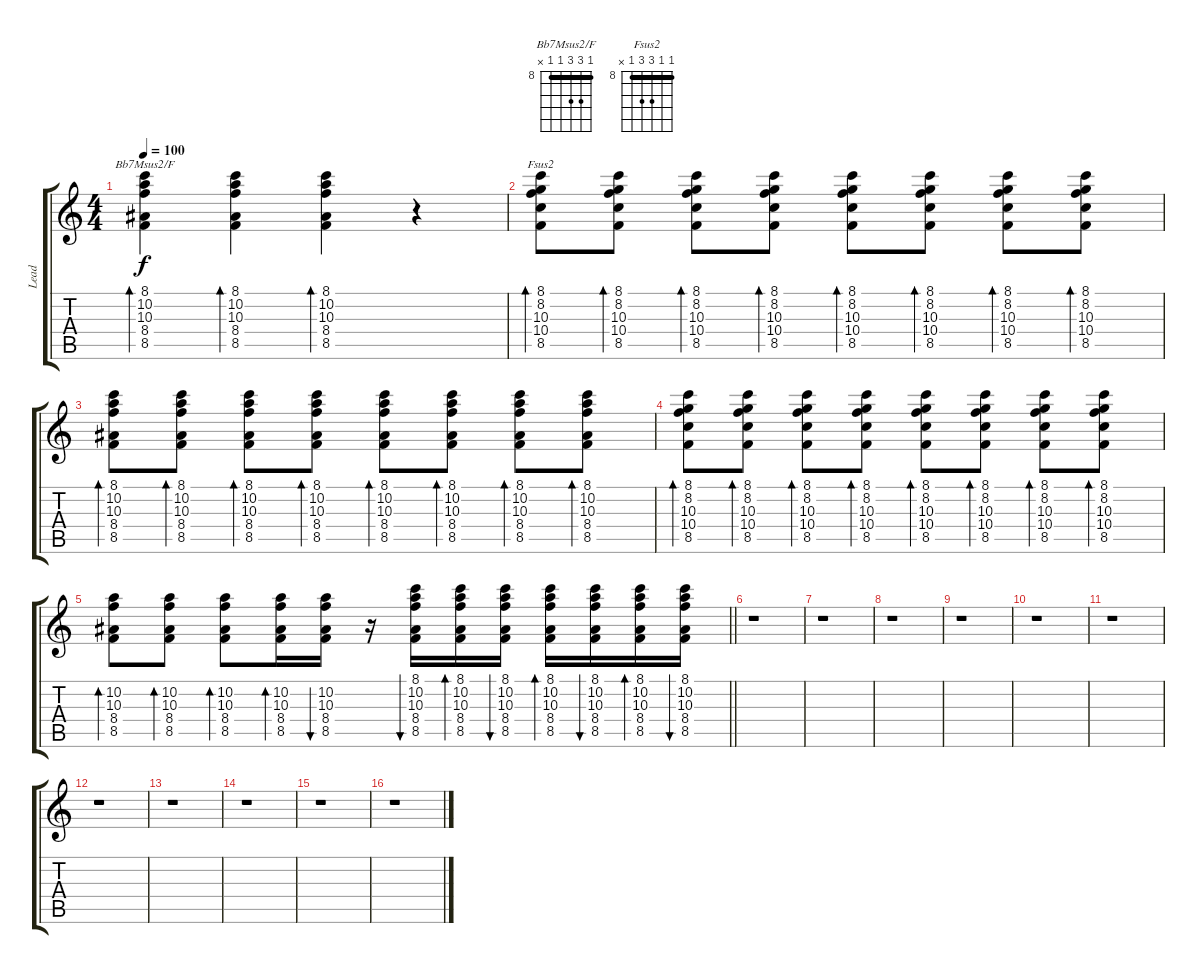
\track ("Lead " "Lead ") {instrument overdrivenguitar}
\staff {score tabs}
\tuning (E4 B3 G3 D3 A2 E2) {hide}
\chord ("Bb7Msus2/F" 8 10 10 8 8 x) {firstfret 8 barre 8}
\chord ("Fsus2" 8 8 10 10 8 x) {firstfret 8 barre 8}
\ts (4 4)
\tempo 100
\clef g2
\ks c
(8.1 10.2 10.3 8.4 8.5).4{bd 30 ch "Bb7Msus2/F" dy f} (8.1 10.2 10.3 8.4 8.5).4{bd 30} (8.1 10.2 10.3 8.4 8.5).4{bd 30} r.4 |
(8.1 8.2 10.3 10.4 8.5).8{bd 30 ch "Fsus2"} (8.1 8.2 10.3 10.4 8.5).8{bd 30} (8.1 8.2 10.3 10.4 8.5).8{bd 30} (8.1 8.2 10.3 10.4 8.5).8{bd 30} (8.1 8.2 10.3 10.4 8.5).8{bd 30} (8.1 8.2 10.3 10.4 8.5).8{bd 30} (8.1 8.2 10.3 10.4 8.5).8{bd 30} (8.1 8.2 10.3 10.4 8.5).8{bd 30} |
(8.1 10.2 10.3 8.4 8.5).8{bd 30} (8.1 10.2 10.3 8.4 8.5).8{bd 30} (8.1 10.2 10.3 8.4 8.5).8{bd 30} (8.1 10.2 10.3 8.4 8.5).8{bd 30} (8.1 10.2 10.3 8.4 8.5).8{bd 30} (8.1 10.2 10.3 8.4 8.5).8{bd 30} (8.1 10.2 10.3 8.4 8.5).8{bd 30} (8.1 10.2 10.3 8.4 8.5).8{bd 30} |
(8.1 8.2 10.3 10.4 8.5).8{bd 30} (8.1 8.2 10.3 10.4 8.5).8{bd 30} (8.1 8.2 10.3 10.4 8.5).8{bd 30} (8.1 8.2 10.3 10.4 8.5).8{bd 30} (8.1 8.2 10.3 10.4 8.5).8{bd 30} (8.1 8.2 10.3 10.4 8.5).8{bd 30} (8.1 8.2 10.3 10.4 8.5).8{bd 30} (8.1 8.2 10.3 10.4 8.5).8{bd 30} |
\barLineRight lightlight
(10.2 10.3 8.4 8.5).8{bd 30} (10.2 10.3 8.4 8.5).8{bd 30} (10.2 10.3 8.4 8.5).8{bd 30} (10.2 10.3 8.4 8.5).16{bd 30} (10.2 10.3 8.4 8.5).16{bu 30} r.16 (8.1 10.2 10.3 8.4 8.5).16{bu 30} (8.1 10.2 10.3 8.4 8.5).16{bd 30} (8.1 10.2 10.3 8.4 8.5).16{bu 30} (8.1 10.2 10.3 8.4 8.5).16{bd 30} (8.1 10.2 10.3 8.4 8.5).16{bu 30} (8.1 10.2 10.3 8.4 8.5).16{bd 30} (8.1 10.2 10.3 8.4 8.5).16{bu 30} |
r.1 |
r.1 |
r.1 |
r.1 |
r.1 |
r.1 |
r.1 |
r.1 |
r.1 |
r.1 |
r.1
